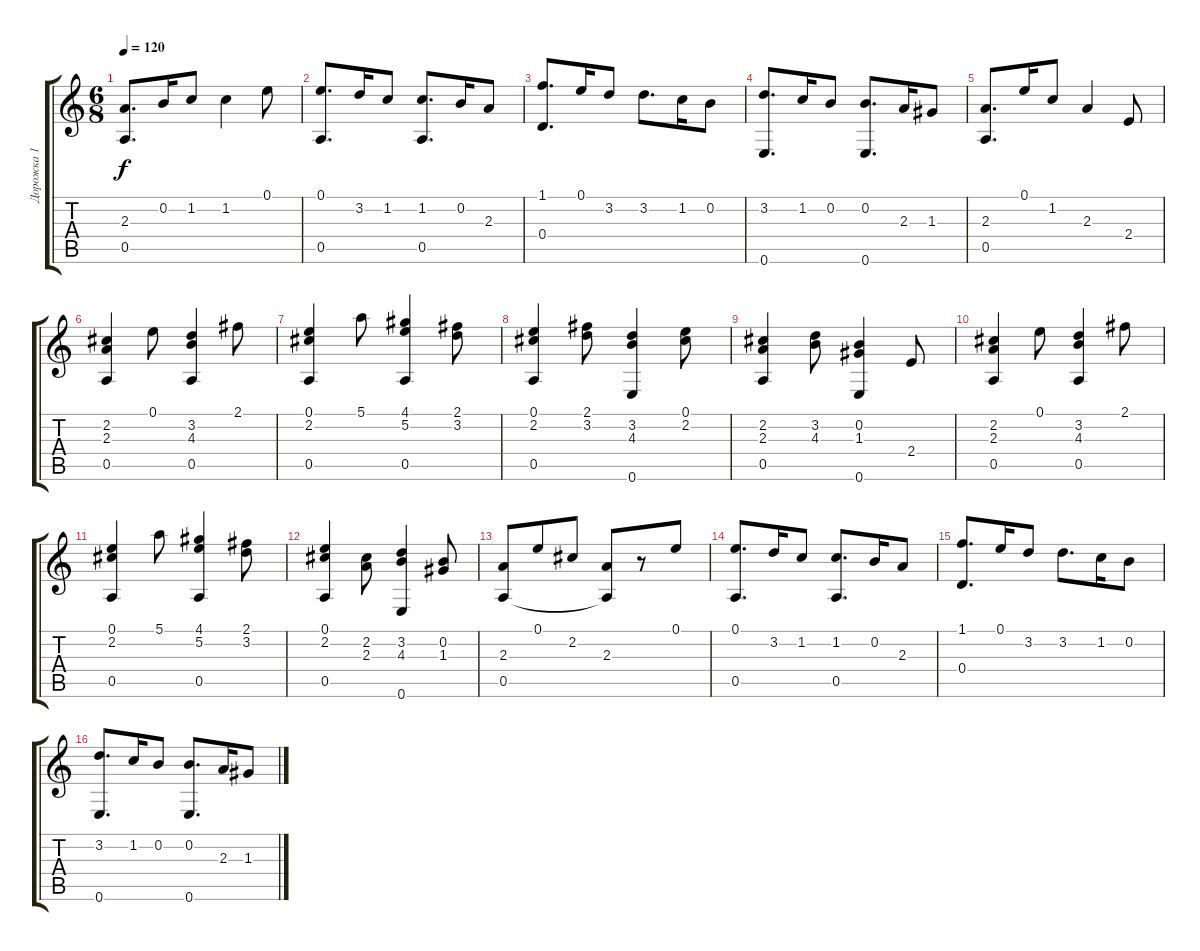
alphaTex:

\track ("Дорожка 1" "Дорожка 1") {instrument acousticguitarnylon}
\staff {score tabs}
\tuning (E4 B3 G3 D3 A2 E2) {hide}
\ts (6 8)
\tempo 120
\clef g2
\ks c
(2.3 0.5).8{d dy f} 0.2.16 1.2.8 1.2.4 0.1.8 |
(0.1 0.5).8{d} 3.2.16 1.2.8 (1.2 0.5).8{d} 0.2.16 2.3.8 |
(1.1 0.4).8{d} 0.1.16 3.2.8 3.2.8{d} 1.2.16 0.2.8 |
(3.2 0.6).8{d} 1.2.16 0.2.8 (0.2 0.6).8{d} 2.3.16 1.3.8 |
(2.3 0.5).8{d} 0.1.16 1.2.8 2.3.4 2.4.8 |
(2.2 2.3 0.5).4 0.1.8 (3.2 4.3 0.5).4 2.1.8 |
(0.1 2.2 0.5).4 5.1.8 (4.1 5.2 0.5).4 (2.1 3.2).8 |
(0.1 2.2 0.5).4 (2.1 3.2).8 (3.2 4.3 0.6).4 (0.1 2.2).8 |
(2.2 2.3 0.5).4 (3.2 4.3).8 (0.2 1.3 0.6).4 2.4.8 |
(2.2 2.3 0.5).4 0.1.8 (3.2 4.3 0.5).4 2.1.8 |
(0.1 2.2 0.5).4 5.1.8 (4.1 5.2 0.5).4 (2.1 3.2).8 |
(0.1 2.2 0.5).4 (2.2 2.3).8 (3.2 4.3 0.6).4 (0.2 1.3).8 |
(2.3 0.5).8 0.1.8 2.2.8 (2.3 0.5{t}).8 r.8 0.1.8 |
(0.1 0.5).8{d} 3.2.16 1.2.8 (1.2 0.5).8{d} 0.2.16 2.3.8 |
(1.1 0.4).8{d} 0.1.16 3.2.8 3.2.8{d} 1.2.16 0.2.8 |
(3.2 0.6).8{d} 1.2.16 0.2.8 (0.2 0.6).8{d} 2.3.16 1.3.8
